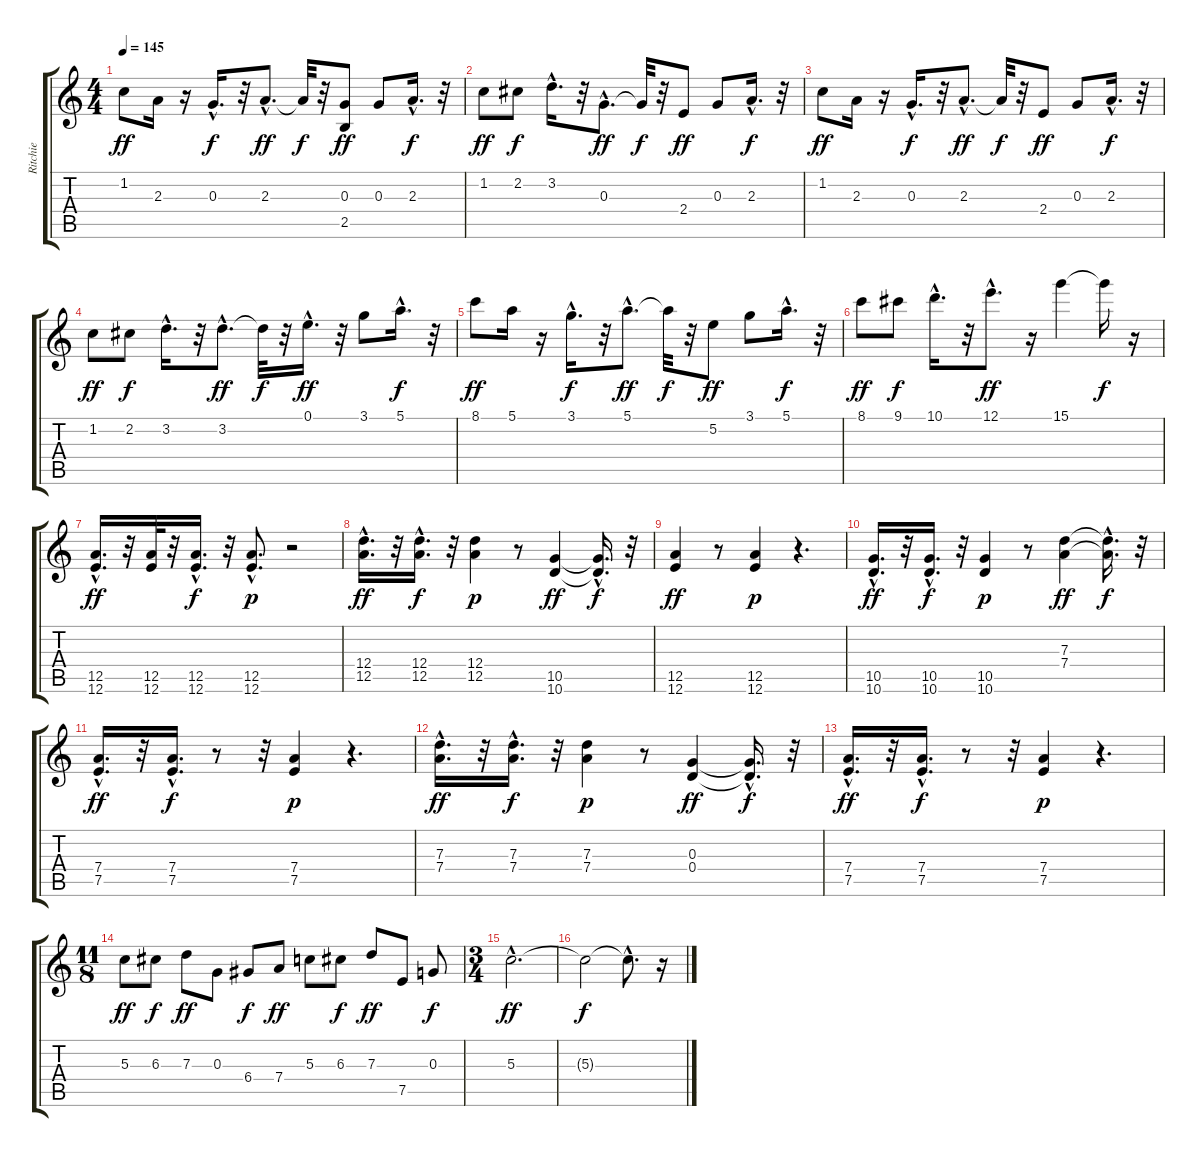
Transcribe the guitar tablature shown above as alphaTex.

\track ("Ritchie" "Ritchie") {instrument overdrivenguitar}
\staff {score tabs}
\tuning (E4 B3 G3 D3 A2 E2) {hide}
\ts (4 4)
\tempo 145
\clef g2
\ks c
1.2.8{dy ff} 2.3.16 r.16 0.3{hac}.16{d dy f} r.32 2.3{hac}.8{d dy ff} 2.3{t}.32{dy f} r.32 (0.3 2.5).8{dy ff} 0.3.8 2.3{hac}.16{d dy f} r.32 |
1.2.8{dy ff} 2.2.8{dy f} 3.2{hac}.16{d} r.32 0.3{hac}.8{d dy ff} 0.3{t}.32{dy f} r.32 2.4.8{dy ff} 0.3.8 2.3{hac}.16{d dy f} r.32 |
1.2.8{dy ff} 2.3.16 r.16 0.3{hac}.16{d dy f} r.32 2.3{hac}.8{d dy ff} 2.3{t}.32{dy f} r.32 2.4.8{dy ff} 0.3.8 2.3{hac}.16{d dy f} r.32 |
1.2.8{dy ff} 2.2.8{dy f} 3.2{hac}.16{d} r.32 3.2{hac}.8{d dy ff} 3.2{t}.32{dy f} r.32 0.1{hac}.16{d dy ff} r.32 3.1.8 5.1{hac}.16{d dy f} r.32 |
8.1.8{dy ff} 5.1.16 r.16 3.1{hac}.16{d dy f} r.32 5.1{hac}.8{d dy ff} 5.1{t}.32{dy f} r.32 5.2.8{dy ff} 3.1.8 5.1{hac}.16{d dy f} r.32 |
8.1.8{dy ff} 9.1.8{dy f} 10.1{hac}.16{d} r.32 12.1{hac}.8{d dy ff} r.16 15.1.4 15.1{t}.16{dy f} r.16 |
(12.5{hac} 12.6{hac}).16{d dy ff} r.32 (12.5 12.6).32 r.32 (12.5{hac} 12.6{hac}).16{d dy f} r.32 (12.5{hac} 12.6{hac}).8{d dy p} r.2 |
(12.4{hac} 12.5{hac}).16{d dy ff} r.32 (12.4{hac} 12.5{hac}).16{d dy f} r.32 (12.4 12.5).4{dy p} r.8 (10.5 10.6).4{dy ff} (10.5{hac t} 10.6{hac t}).16{d dy f} r.32 |
(12.5 12.6).4{dy ff} r.8 (12.5 12.6).4{dy p} r.4{d} |
(10.5{hac} 10.6{hac}).16{d dy ff} r.32 (10.5{hac} 10.6{hac}).16{d dy f} r.32 (10.5 10.6).4{dy p} r.8 (7.3 7.4).4{dy ff} (7.3{hac t} 7.4{hac t}).16{d dy f} r.32 |
(7.4{hac} 7.5{hac}).16{d dy ff} r.32 (7.4{hac} 7.5{hac}).16{d dy f} r.8 r.32 (7.4 7.5).4{dy p} r.4{d} |
(7.3{hac} 7.4{hac}).16{d dy ff} r.32 (7.3{hac} 7.4{hac}).16{d dy f} r.32 (7.3 7.4).4{dy p} r.8 (0.3 0.4).4{dy ff} (0.3{hac t} 0.4{hac t}).16{d dy f} r.32 |
(7.4{hac} 7.5{hac}).16{d dy ff} r.32 (7.4{hac} 7.5{hac}).16{d dy f} r.8 r.32 (7.4 7.5).4{dy p} r.4{d} |
\ts (11 8)
5.3.8{dy ff} 6.3.8{dy f} 7.3.8{dy ff} 0.3.8 6.4.8{dy f} 7.4.8{dy ff} 5.3.8 6.3.8{dy f} 7.3.8{dy ff} 7.5.8 0.3.8{dy f} |
\ts (3 4)
5.3{hac}.2{d dy ff} |
5.3{t}.2{dy f} 5.3{hac t}.8{d} r.16
